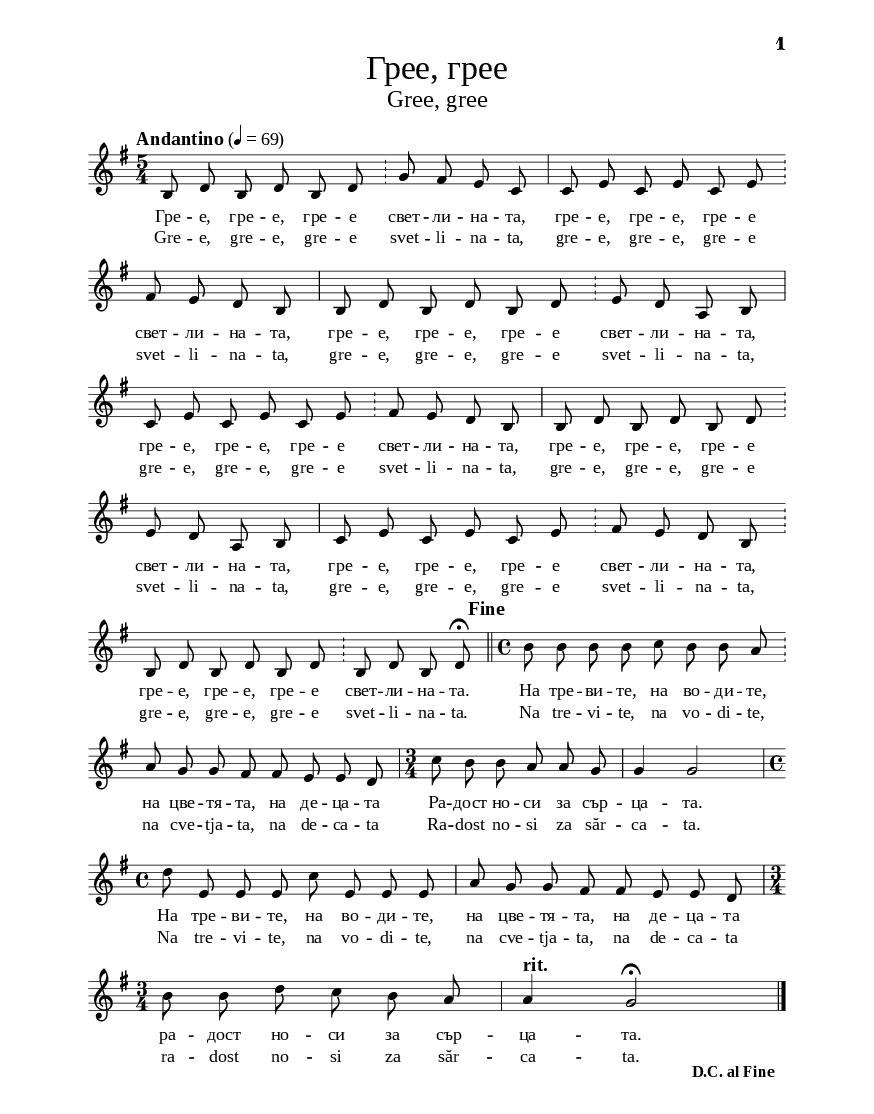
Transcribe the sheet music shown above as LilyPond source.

\version "2.24.3"

% include paper part and global functions
\include "include/globals.ily"

\bookpart {
  \label #'ref078
  \tocItem \markup "Грее, грее – Gree, gree"
  \include "include/bookpart-paper.ily"
  \score {
    \include "include/score-layout.ily"

    \new Voice \relative c' {
      \clef treble
      \key g \major
      \time 5/4
      \tempoFunc "Andantino" 4 "69"
      \override Staff.BarLine.gap = 0.5

      \autoBeamOff
      b8 d b8 d b8 d  \bar "!" g fis e c | c e c e c e   \bar "!"  \break

      fis8 e d b | b d b d b d \bar "!"  e d a b | \break

      c e c e c e  \bar "!"  fis8 e8 d8 b8 | b8 d8 b8 d8 b d  \bar "!"  \break

      e8 d a b | c e c e c e \bar "!"  fis e d b  \bar "!"  \break

      b d b d b d  \bar "!" b d b \tempo "   Fine"  d \fermata  \bar "||" | \time 4/4 b'b b b c b b a   \bar "!"  \break

      a8 g g fis fis e e d | \time 3/4 c' b b a a g | g 4 g2 | \break

      \time 4/4 d'8 e, e e c' e, e e | a g g fis fis e e d | \break

      \time 3/4 b' b d c b a |\tempo "rit."  a4 g2 \fermata | \bar "|."


    }

    \addlyrics {
      Гре -- е, гре -- е, гре -- е свет -- ли -- на -- та,

      гре -- е, гре -- е, гре -- е свет -- ли -- на -- та,

      гре -- е, гре -- е, гре -- е свет -- ли -- на -- та,

      гре -- е, гре -- е, гре -- е свет -- ли -- на -- та,

      гре -- е, гре -- е, гре -- е свет -- ли -- на -- та,

      гре -- е, гре -- е, гре -- е свет -- ли -- на -- та,

      гре -- е, гре -- е, гре -- е свет -- ли -- на -- та.

      На тре --  ви -- те, на во -- ди -- те,

      на цве -- тя -- та, на де -- ца -- та

      Ра -- дост но -- си за сър -- ца -- та.

      На тре -- ви -- те, на во -- ди -- те,

      на цве -- тя -- та, на де -- ца -- та

      ра -- дост но -- си за сър -- ца -- та.}
    \addlyrics {
      Gre -- e, gre -- e, gre -- e svet -- li -- na -- ta,

      gre -- e, gre -- e, gre -- e svet -- li -- na -- ta,

      gre -- e, gre -- e, gre -- e svet -- li -- na -- ta,

      gre -- e, gre -- e, gre -- e svet -- li -- na -- ta,

      gre -- e, gre -- e, gre -- e svet -- li -- na -- ta,

      gre -- e, gre -- e, gre -- e svet -- li -- na -- ta,

      gre -- e, gre -- e, gre -- e svet -- li -- na -- ta.

      Na tre --  vi -- te, na vo -- di -- te,

      na cve -- tja -- ta, na de -- ca -- ta

      Ra -- dost no -- si za săr -- ca -- ta.

      Na tre -- vi -- te, na vo -- di -- te,

      na cve -- tja -- ta, na de -- ca -- ta

      ra -- dost no -- si za săr -- ca -- ta.}



        \header {
          title = \titleFunc "Грее, грее" "Gree, gree"
        }

        \midi{}

      } % score

      \markup \dc-one "D.C. al Fine"

      \pageBreak

      % include foreign translation(s) of the song
      \version "2.24.3"

\markup \fill-line { \fontsize #deTitleFontSize "Es scheint, es scheint" }
\markup \null
\markup \null
\markup \fontsize #deCoupletFontSize {
\hspace #10
\override #`(baseline-skip . ,deCoupletBaselineSkip)

  \column {
  \line {   "   " Es scheint, es scheint, es scheint das Licht,}
    \line {  "   " es scheint, es scheint, es scheint das Licht,}
    \line {   "   " es scheint, es scheint, es scheint das Licht,}
    \line {   "   " es scheint, es scheint, es scheint das Licht,}
    \line {   "   " es scheint, es scheint, es scheint das Licht,}
    \line {   "   " es scheint, es scheint, es scheint, es scheint, es scheint.}
    \line {   "   "  Für die Gräser, für das Wasser, }

    \line {   "   " für die Blumen, für die Kinder, }

    \line {   "   "bringt es Freude für die Herzen. }

    \line {   "   "  Für die Gräser, für das Wasser, }

    \line {   "   " für die Blumen, für die Kinder, }

    \line {   "   "bringt es Freude für die Herzen. }






  }


}


    } % bookpart
